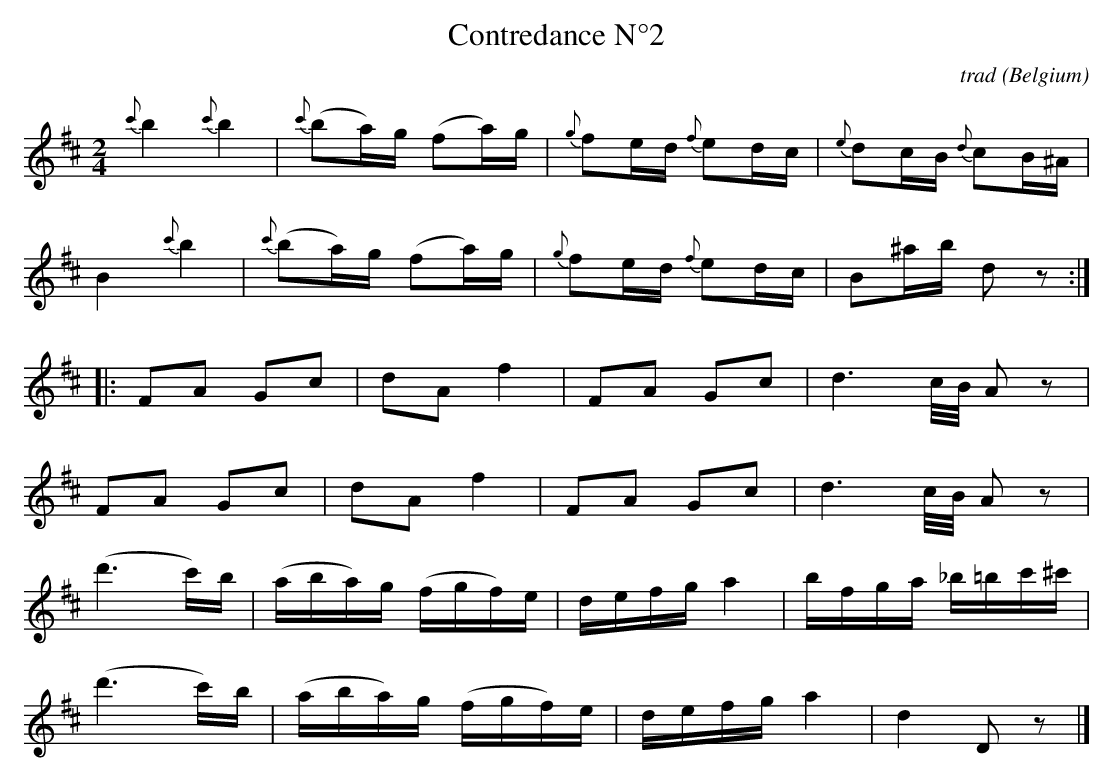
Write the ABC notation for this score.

X:1
T:Contredance N°2
C:trad
O:Belgium
M:2/4
L:1/16
K:Dmaj
{c'}b4 {c'}b4|{c'}(b2a)g (f2a)g|{g}f2ed {f}e2dc|{e}d2cB {d}c2B^A|
B4 {c'}b4|{c'}(b2a)g (f2a)g|{g}f2ed {f}e2dc|B2^ab d2z2:|
|:F2A2 G2c2|d2A2 f4|F2A2 G2c2|d6 c/2B/2 A2z2|
F2A2 G2c2|d2A2 f4|F2A2 G2c2|d6 c/2B/2 A2z2|
(d'6 c')b|(aba)g (fgf)e|defg a4|bfga _b=bc'^c'|
(d'6 c')b|(aba)g (fgf)e|defg a4|d4 D2z2|]
